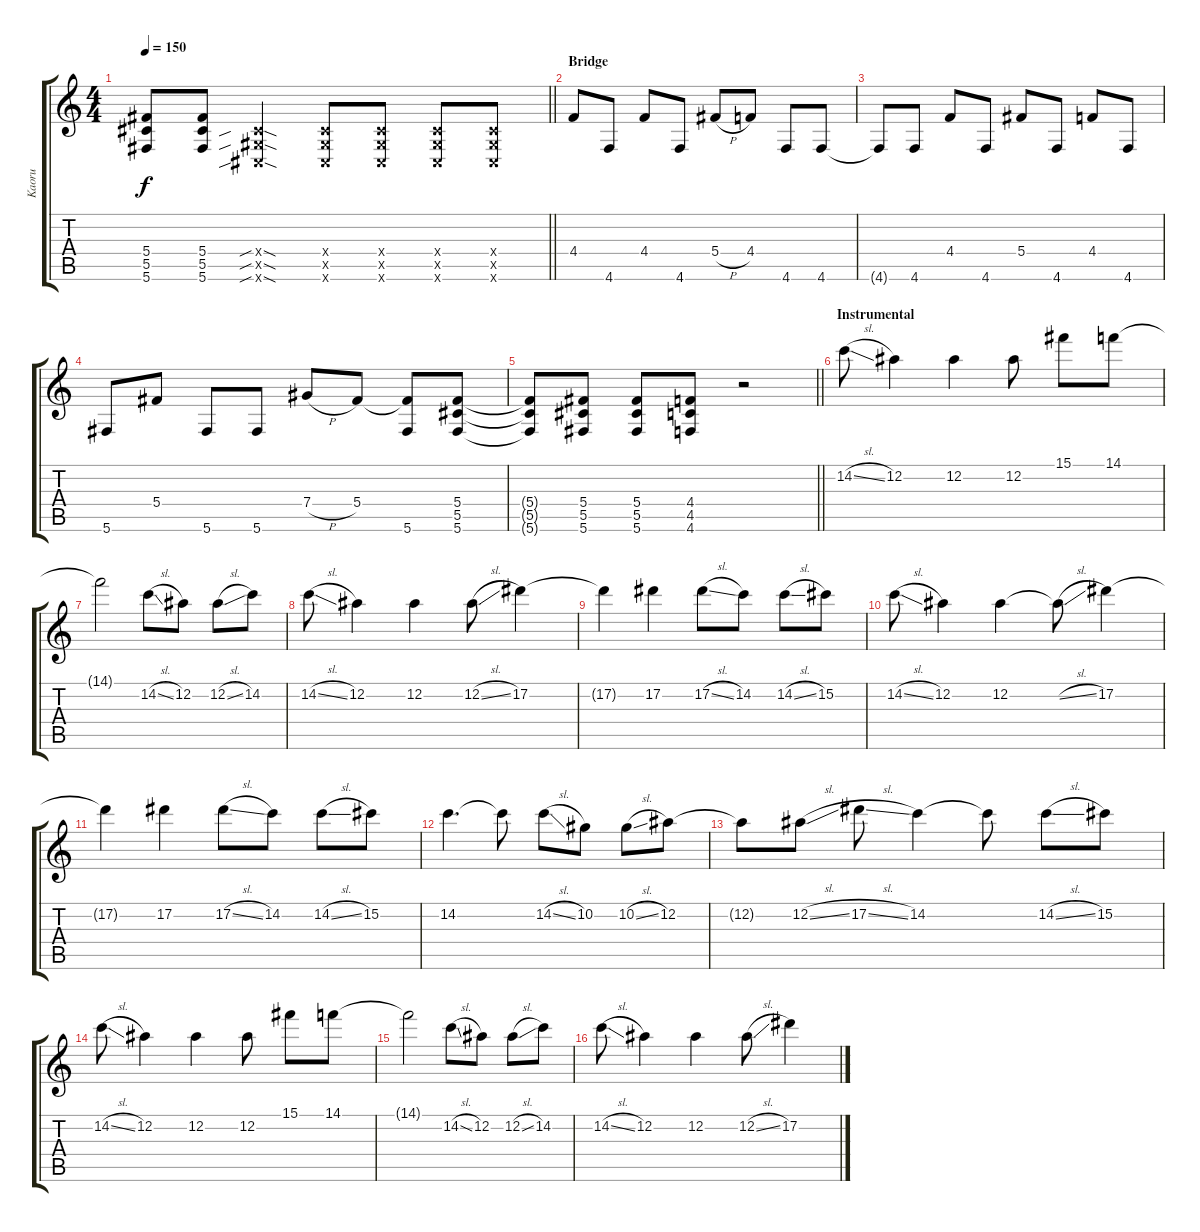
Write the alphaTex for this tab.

\track ("Kaoru" "Kaoru") {instrument distortionguitar}
\staff {score tabs}
\tuning (Eb4 Bb3 Gb3 Db3 Ab2 Db2) {hide}
\ts (4 4)
\tempo 150
\clef g2
\barLineRight lightlight
\ks c
(5.4{t} 5.5{t} 5.6{t}).8{dy f} (5.4 5.5 5.6).8 (0.4{sib sod x} 0.5{sib sod x} 0.6{sib sod x}).4 (0.4{x} 0.5{x} 0.6{x}).8 (0.4{x} 0.5{x} 0.6{x}).8 (0.4{x} 0.5{x} 0.6{x}).8 (0.4{x} 0.5{x} 0.6{x}).8 |
\section ("" "Bridge")
4.4.8 4.6.8 4.4.8 4.6.8 5.4{h}.8 4.4.8 4.6.8 4.6.8 |
4.6{t}.8 4.6.8 4.4.8 4.6.8 5.4.8 4.6.8 4.4.8 4.6.8 |
5.6.8 5.4.8 5.6.8 5.6.8 7.4{h}.8 5.4.8 (5.4{t} 5.6).8 (5.4 5.5 5.6).8 |
\barLineRight lightlight
(5.4{t} 5.5{t} 5.6{t}).8 (5.4 5.5 5.6).8 (5.4 5.5 5.6).8 (4.4 4.5 4.6).8 r.2 |
\section ("" "Instrumental")
14.2{sl}.8{volume 16} 12.2.4 12.2.4 12.2.8 15.1.8 14.1.8 |
14.1{t}.2 14.2{sl}.8 12.2.8 12.2{sl}.8 14.2.8 |
14.2{sl}.8 12.2.4 12.2.4 12.2{sl}.8 17.2.4 |
17.2{t}.4 17.2.4 17.2{sl}.8 14.2.8 14.2{sl}.8 15.2.8 |
14.2{sl}.8 12.2.4 12.2.4 12.2{sl t}.8 17.2.4 |
17.2{t}.4 17.2.4 17.2{sl}.8 14.2.8 14.2{sl}.8 15.2.8 |
14.2.4{d} 14.2{t}.8 14.2{sl}.8 10.2.8 10.2{sl}.8 12.2.8 |
12.2{t}.8 12.2{sl}.8 17.2{sl}.8 14.2.4 14.2{t}.8 14.2{sl}.8 15.2.8 |
14.2{sl}.8 12.2.4 12.2.4 12.2.8 15.1.8 14.1.8 |
14.1{t}.2 14.2{sl}.8 12.2.8 12.2{sl}.8 14.2.8 |
14.2{sl}.8 12.2.4 12.2.4 12.2{sl}.8 17.2.4
